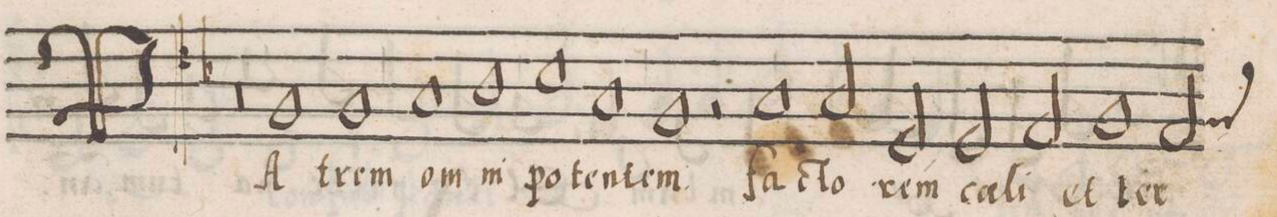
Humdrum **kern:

**kern	**text
*I"TENOR	*
*clefC4	*
*k[b-]	*
*met()	*
*M2/1	*
0r	.
=2-	=2-
1F	PA-
1F	-trem
=3-	=3-
1G	om-
1A	-ni-
=4-	=4-
1B-	-po-
1G	-ten-
=5-	=5-
1F	-tem
2r	.
1G	fac-
=6-	=6-
2G/	-to-
2D/	-rem
2D/	cae-
=7-	=7-
2E/	-li
1F	et
*custos:F	*
2E/	ter-
=8-	=8-
*-	*-
